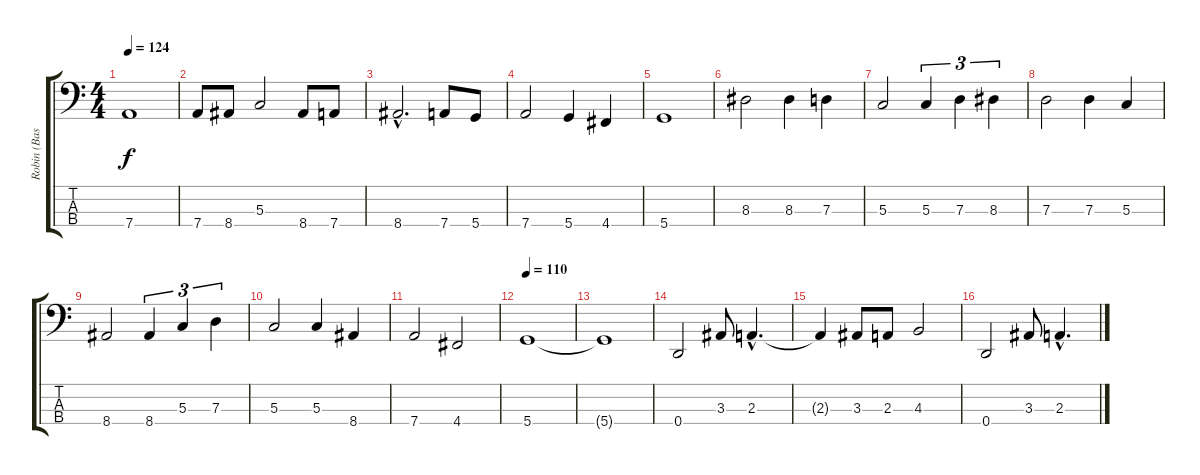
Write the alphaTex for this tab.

\track ("Robin (Bass)" "Robin (Bas") {instrument electricbasspick}
\staff {score tabs}
\tuning (F2 C2 G1 D1) {hide}
\ts (4 4)
\tempo 124
\clef f4
\ks c
7.4.1{dy f} |
7.4.8 8.4.8 5.3.2 8.4.8 7.4.8 |
8.4{hac}.2{d} 7.4.8 5.4.8 |
7.4.2 5.4.4 4.4.4 |
5.4.1 |
8.3.2 8.3.4 7.3.4 |
5.3.2 5.3.4{tu (3 2)} 7.3.4{tu (3 2)} 8.3.4{tu (3 2)} |
7.3.2 7.3.4 5.3.4 |
8.4.2 8.4.4{tu (3 2)} 5.3.4{tu (3 2)} 7.3.4{tu (3 2)} |
5.3.2 5.3.4 8.4.4 |
7.4.2 4.4.2 |
\tempo 110
5.4.1 |
5.4{t}.1 |
0.4.2 3.3.8 2.3{hac}.4{d} |
2.3{t}.4 3.3.8 2.3.8 4.3.2 |
0.4.2 3.3.8 2.3{hac}.4{d}
